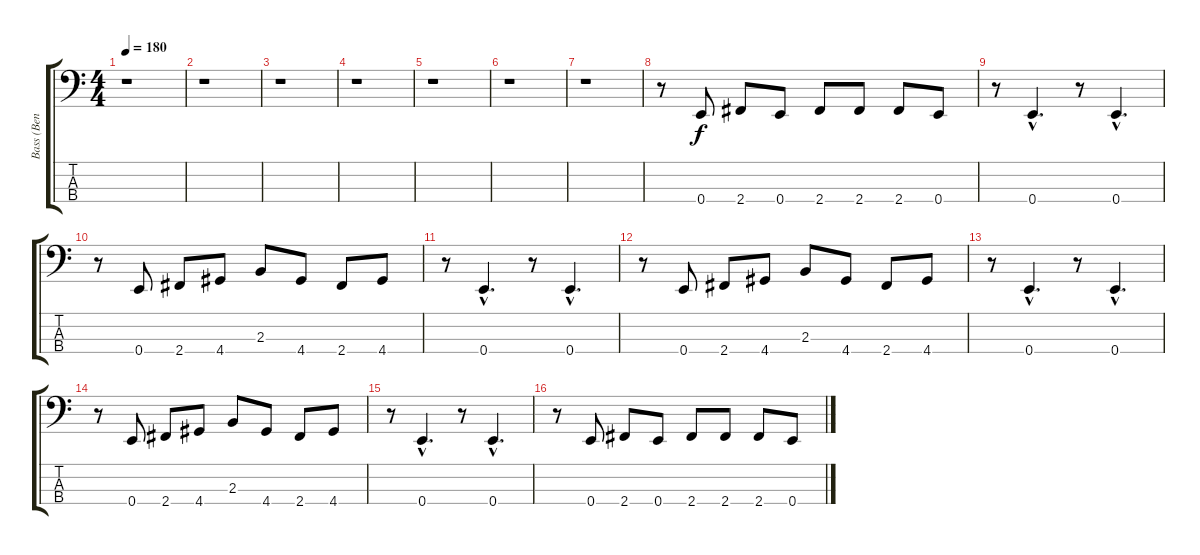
\track ("Bass (Ben Keney)" "Bass (Ben ") {instrument electricbassfinger}
\staff {score tabs}
\tuning (G2 D2 A1 E1) {hide}
\ts (4 4)
\tempo 180
\clef f4
\ks c
r.1{dy f instrument electricbassfinger} |
r.1 |
r.1 |
r.1 |
r.1 |
r.1 |
r.1 |
r.8 0.4.8 2.4.8 0.4.8 2.4.8 2.4.8 2.4.8 0.4.8 |
r.8 0.4{hac}.4{d} r.8 0.4{hac}.4{d} |
r.8 0.4.8 2.4.8 4.4.8 2.3.8 4.4.8 2.4.8 4.4.8 |
r.8 0.4{hac}.4{d} r.8 0.4{hac}.4{d} |
r.8 0.4.8 2.4.8 4.4.8 2.3.8 4.4.8 2.4.8 4.4.8 |
r.8 0.4{hac}.4{d} r.8 0.4{hac}.4{d} |
r.8 0.4.8 2.4.8 4.4.8 2.3.8 4.4.8 2.4.8 4.4.8 |
r.8 0.4{hac}.4{d} r.8 0.4{hac}.4{d} |
r.8 0.4.8 2.4.8 0.4.8 2.4.8 2.4.8 2.4.8 0.4.8
